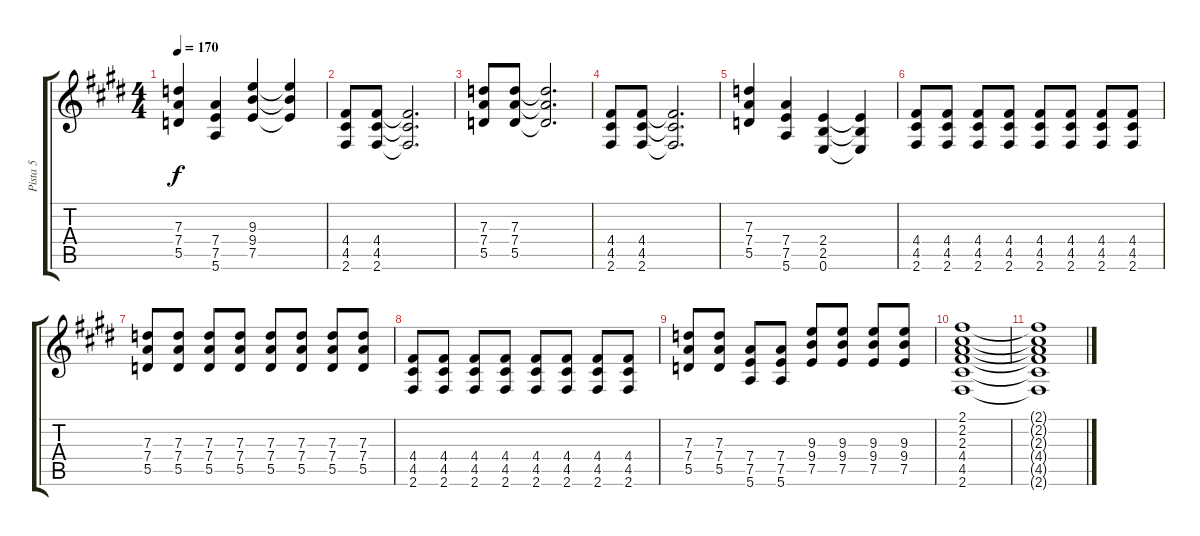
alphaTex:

\track ("Pista 5" "Pista 5") {instrument overdrivenguitar}
\staff {score tabs}
\tuning (E4 B3 G3 D3 A2 E2) {hide}
\ts (4 4)
\tempo 170
\clef g2
\ks e
(7.3 7.4 5.5).4{dy f} (7.4 7.5 5.6).4 (9.3 9.4 7.5).4 (9.3{t} 9.4{t} 7.5{t}).4 |
(4.4 4.5 2.6).8 (4.4 4.5 2.6).8 (4.4{t} 4.5{t} 2.6{t}).2{d} |
(7.3 7.4 5.5).8 (7.3 7.4 5.5).8 (7.3{t} 7.4{t} 5.5{t}).2{d} |
(4.4 4.5 2.6).8 (4.4 4.5 2.6).8 (4.4{t} 4.5{t} 2.6{t}).2{d} |
(7.3 7.4 5.5).4 (7.4 7.5 5.6).4 (2.4 2.5 0.6).4 (2.4{t} 2.5{t} 0.6{t}).4 |
(4.4 4.5 2.6).8 (4.4 4.5 2.6).8 (4.4 4.5 2.6).8 (4.4 4.5 2.6).8 (4.4 4.5 2.6).8 (4.4 4.5 2.6).8 (4.4 4.5 2.6).8 (4.4 4.5 2.6).8 |
(7.3 7.4 5.5).8 (7.3 7.4 5.5).8 (7.3 7.4 5.5).8 (7.3 7.4 5.5).8 (7.3 7.4 5.5).8 (7.3 7.4 5.5).8 (7.3 7.4 5.5).8 (7.3 7.4 5.5).8 |
(4.4 4.5 2.6).8 (4.4 4.5 2.6).8 (4.4 4.5 2.6).8 (4.4 4.5 2.6).8 (4.4 4.5 2.6).8 (4.4 4.5 2.6).8 (4.4 4.5 2.6).8 (4.4 4.5 2.6).8 |
(7.3 7.4 5.5).8 (7.3 7.4 5.5).8 (7.4 7.5 5.6).8 (7.4 7.5 5.6).8 (9.3 9.4 7.5).8 (9.3 9.4 7.5).8 (9.3 9.4 7.5).8 (9.3 9.4 7.5).8 |
(2.1 2.2 2.3 4.4 4.5 2.6).1 |
(2.1{t} 2.2{t} 2.3{t} 4.4{t} 4.5{t} 2.6{t}).1
